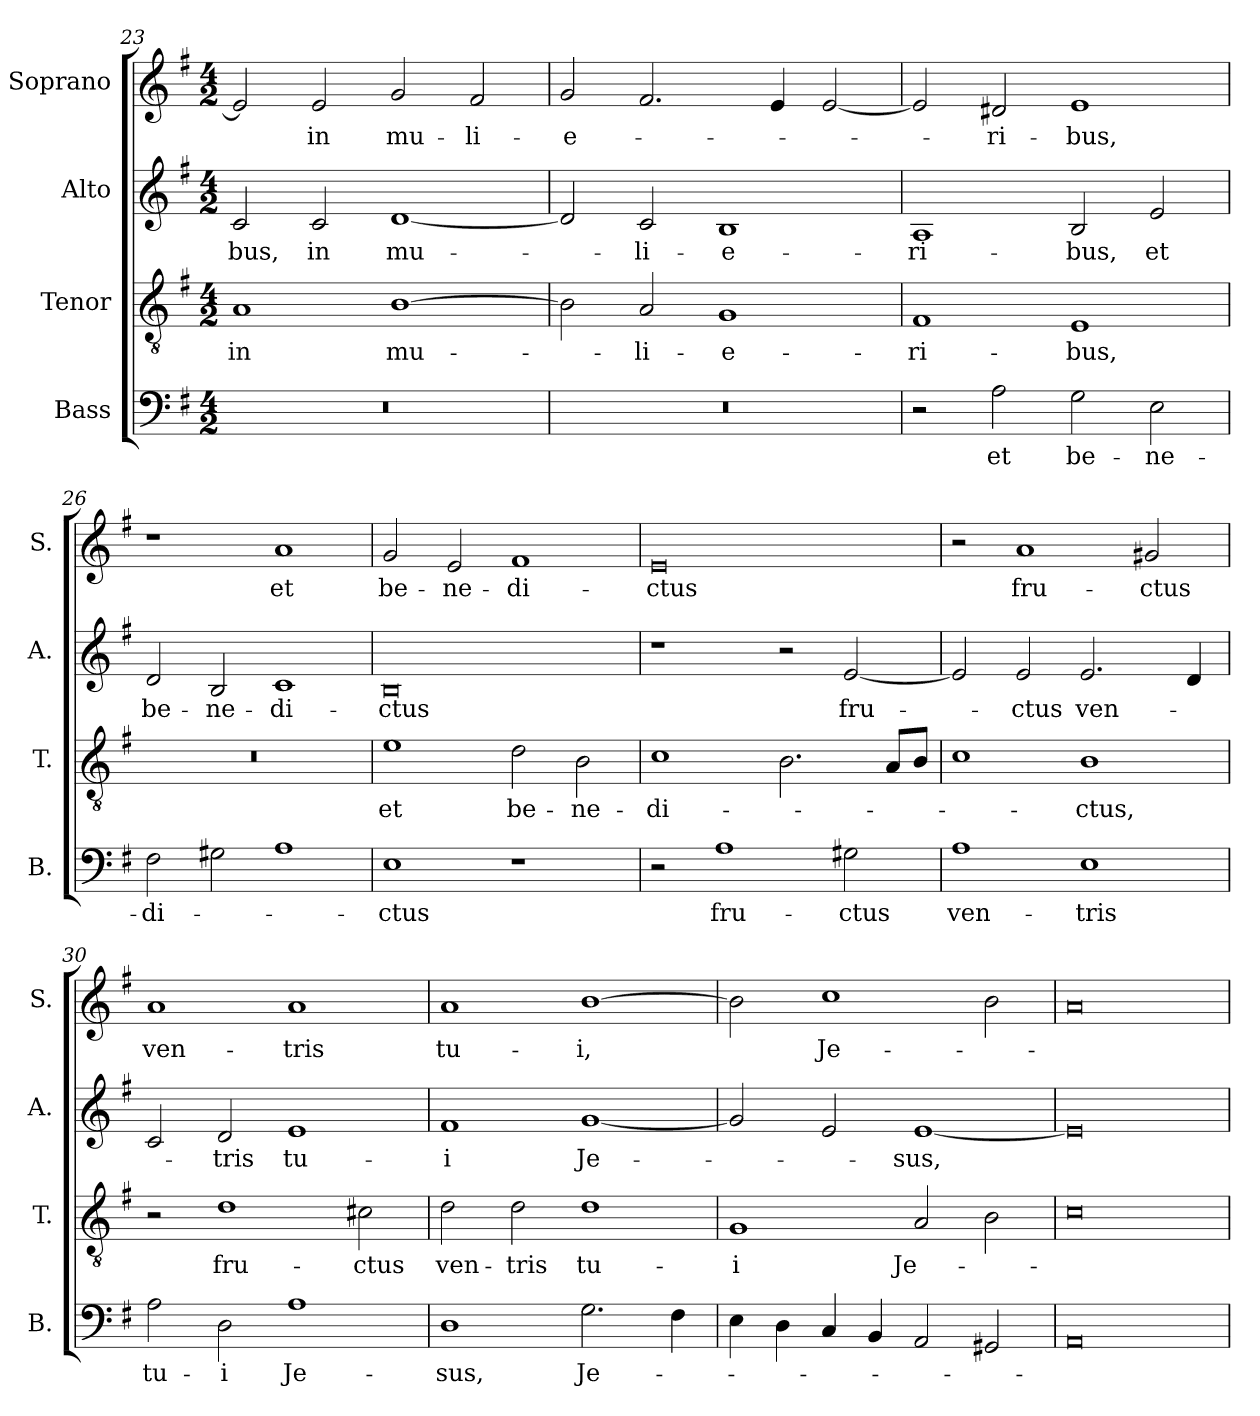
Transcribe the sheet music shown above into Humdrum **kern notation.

**kern	**text	**kern	**text	**kern	**text	**kern	**text
*part4	*part4	*part3	*part3	*part2	*part2	*part1	*part1
*staff4	*staff4	*staff3	*staff3	*staff2	*staff2	*staff1	*staff1
*I"Bass	*	*I"Tenor	*	*I"Alto	*	*I"Soprano	*
*I'B.	*	*I'T.	*	*I'A.	*	*I'S.	*
*clefF4	*	*clefGv2	*	*clefG2	*	*clefG2	*
*	*	*ITrd7c12	*	*	*	*	*
*k[f#]	*	*k[f#]	*	*k[f#]	*	*k[f#]	*
*G:	*	*G:	*	*G:	*	*G:	*
*M4/2	*	*M4/2	*	*M4/2	*	*M4/2	*
=23	=23	=23	=23	=23	=23	=23	=23
!LO:N:vis=1	!	!	!LO:LY:b	!	!LO:LY:b	!	!
0r	.	1AA	in	2c/	-bus,	2e/]	.
!	!	!	!	!	!LO:LY:b	!	!LO:LY:b
.	.	.	.	2c/	in	2e/	in
!	!	!	!LO:LY:b	!	!LO:LY:b	!	!LO:LY:b
.	.	[>1BB	mu-	[<1d	mu-	2g/	mu-
!	!	!	!	!	!	!	!LO:LY:b
.	.	.	.	.	.	2f#/	-li-
!!LO:LB:g=z
=24	=24	=24	=24	=24	=24	=24	=24
!LO:N:vis=1	!	!	!	!	!	!	!LO:LY:b
0r	.	2BB\]	.	2d/]	.	2g/	-e-
!	!	!	!LO:LY:b	!	!LO:LY:b	!	!
.	.	2AA/	-li-	2c/	-li-	2.f#/	.
!	!	!	!LO:LY:b	!	!LO:LY:b	!	!
.	.	1GG	-e-	1B	-e-	.	.
.	.	.	.	.	.	4e/	.
.	.	.	.	.	.	[<2e/	.
=25	=25	=25	=25	=25	=25	=25	=25
!	!	!	!LO:LY:b	!	!LO:LY:b	!	!
2r	.	1FF#	-ri-	1A	-ri-	2e/]	.
!	!LO:LY:b	!	!	!	!	!	!LO:LY:b
2A\	et	.	.	.	.	2d#X/	-ri-
!	!LO:LY:b	!	!LO:LY:b	!	!LO:LY:b	!	!LO:LY:b
2G\	be-	1EE	-bus,	2B/	-bus,	1e	-bus,
!	!LO:LY:b	!	!	!	!LO:LY:b	!	!
2E\	-ne-	.	.	2e/	et	.	.
=26	=26	=26	=26	=26	=26	=26	=26
!	!LO:LY:b	!LO:N:vis=1	!	!	!LO:LY:b	!	!
2F#\	-di-	0r	.	2d/	be-	1r	.
!	!	!	!	!	!LO:LY:b	!	!
2G#X\	.	.	.	2B/	-ne-	.	.
!	!	!	!	!	!LO:LY:b	!	!LO:LY:b
1A	.	.	.	1c	-di-	1a	et
=27	=27	=27	=27	=27	=27	=27	=27
!	!LO:LY:b	!	!LO:LY:b	!	!LO:LY:b	!	!LO:LY:b
1E	-ctus	1E	et	0B	-ctus	2g/	be-
!	!	!	!	!	!	!	!LO:LY:b
.	.	.	.	.	.	2e/	-ne-
!	!	!	!LO:LY:b	!	!	!	!LO:LY:b
1r	.	2D\	be-	.	.	1f#	-di-
!	!	!	!LO:LY:b	!	!	!	!
.	.	2BB\	-ne-	.	.	.	.
=28	=28	=28	=28	=28	=28	=28	=28
!	!	!	!LO:LY:b	!	!	!	!LO:LY:b
2r	.	1C	-di-	1r	.	0e	-ctus
!	!LO:LY:b	!	!	!	!	!	!
1A	fru-	.	.	.	.	.	.
.	.	2.BB\	.	2r	.	.	.
!	!LO:LY:b	!	!	!	!LO:LY:b	!	!
2G#X\	-ctus	.	.	[<2e/	fru-	.	.
.	.	8AA/L	.	.	.	.	.
.	.	8BB/J	.	.	.	.	.
=29	=29	=29	=29	=29	=29	=29	=29
!	!LO:LY:b	!	!	!	!	!	!
1A	ven-	1C	.	2e/]	.	2r	.
!	!	!	!	!	!LO:LY:b	!	!LO:LY:b
.	.	.	.	2e/	-ctus	1a	fru-
!	!LO:LY:b	!	!LO:LY:b	!	!LO:LY:b	!	!
1E	-tris	1BB	-ctus,	2.e/	ven-	.	.
!	!	!	!	!	!	!	!LO:LY:b
.	.	.	.	.	.	2g#X/	-ctus
.	.	.	.	4d/	.	.	.
!!LO:LB:g=z
=30	=30	=30	=30	=30	=30	=30	=30
!	!LO:LY:b	!	!	!	!	!	!LO:LY:b
2A\	tu-	2r	.	2c/	.	1a	ven-
!	!LO:LY:b	!	!LO:LY:b	!	!LO:LY:b	!	!
2D\	-i	1D	fru-	2d/	-tris	.	.
!	!LO:LY:b	!	!	!	!LO:LY:b	!	!LO:LY:b
1A	Je-	.	.	1e	tu-	1a	-tris
!	!	!	!LO:LY:b	!	!	!	!
.	.	2C#X\	-ctus	.	.	.	.
=31	=31	=31	=31	=31	=31	=31	=31
!	!LO:LY:b	!	!LO:LY:b	!	!LO:LY:b	!	!LO:LY:b
1D	-sus,	2D\	ven-	1f#	-i	1a	tu-
!	!	!	!LO:LY:b	!	!	!	!
.	.	2D\	-tris	.	.	.	.
!	!LO:LY:b	!	!LO:LY:b	!	!LO:LY:b	!	!LO:LY:b
2.G\	Je-	1D	tu-	[<1g	Je-	[>1b	-i,
4F#\	.	.	.	.	.	.	.
=32	=32	=32	=32	=32	=32	=32	=32
!	!	!	!LO:LY:b	!	!	!	!
4E\	.	1GG	-i	2g/]	.	2b\]	.
4D\	.	.	.	.	.	.	.
!	!	!	!	!	!	!	!LO:LY:b
4C/	.	.	.	2e/	.	1cc	Je-
4BB/	.	.	.	.	.	.	.
!	!	!	!LO:LY:b	!	!LO:LY:b	!	!
2AA/	.	2AA/	Je-	[<1e	-sus,	.	.
2GG#X/	.	2BB\	.	.	.	2b\	.
=33	=33	=33	=33	=33	=33	=33	=33
0AA	.	0C	.	0e]	.	0a	.
=	=	=	=	=	=	=	=
*-	*-	*-	*-	*-	*-	*-	*-
